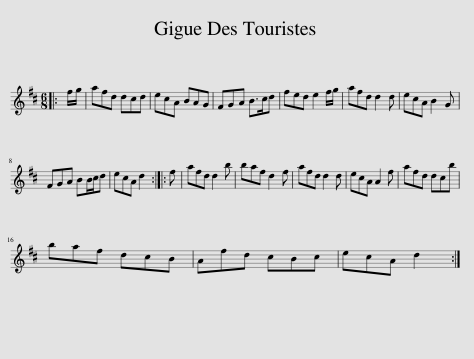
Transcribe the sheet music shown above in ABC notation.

X:1
L:1/8
M:6/8
I:linebreak $
K:D
V:1 treble
V:1
|: f/g/ | afd dcd | ecA BAG | FGA B>cd | fed e2 f/g/ | %5
 afd d2 d | ecA B2 G |$ FGA BB/c/d | ecA d2 :: f | %10
 afd d2 b | baf d2 f | afd d2 d | ecA A2 f | afd dcb |$ %15
 baf dcB | Afd cBc | ecA d2 :| %18
